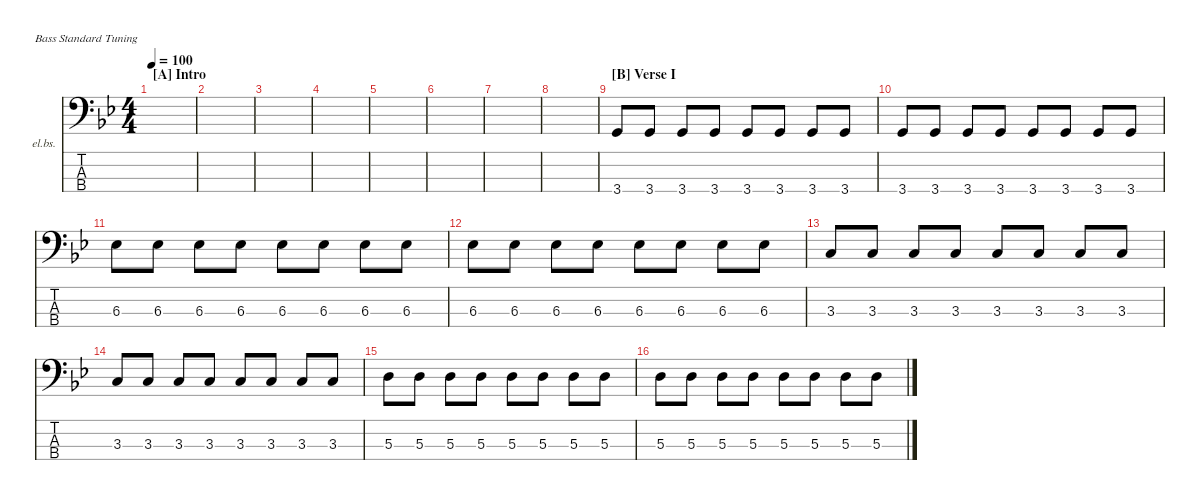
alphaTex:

\defaultSystemsLayout 4
\hideDynamics
\bracketExtendMode nobrackets
\firstSystemTrackNameOrientation horizontal
\otherSystemsTrackNameOrientation horizontal
\track ("Bass" "el.bs.") {instrument electricbassfinger}
\staff {score tabs}
\tuning (G2 D2 A1 E1)
\ts (4 4)
\section ("A" "Intro")
\tempo 100
\clef f4
\ks gminor
|
|
|
|
|
|
|
|
\section ("B" "Verse I")
3.4.8 3.4.8 3.4.8 3.4.8 3.4.8 3.4.8 3.4.8 3.4.8 |
3.4.8 3.4.8 3.4.8 3.4.8 3.4.8 3.4.8 3.4.8 3.4.8 |
6.3.8 6.3.8 6.3.8 6.3.8 6.3.8 6.3.8 6.3.8 6.3.8 |
6.3.8 6.3.8 6.3.8 6.3.8 6.3.8 6.3.8 6.3.8 6.3.8 |
3.3.8 3.3.8 3.3.8 3.3.8 3.3.8 3.3.8 3.3.8 3.3.8 |
3.3.8 3.3.8 3.3.8 3.3.8 3.3.8 3.3.8 3.3.8 3.3.8 |
5.3.8 5.3.8 5.3.8 5.3.8 5.3.8 5.3.8 5.3.8 5.3.8 |
5.3.8 5.3.8 5.3.8 5.3.8 5.3.8 5.3.8 5.3.8 5.3.8
